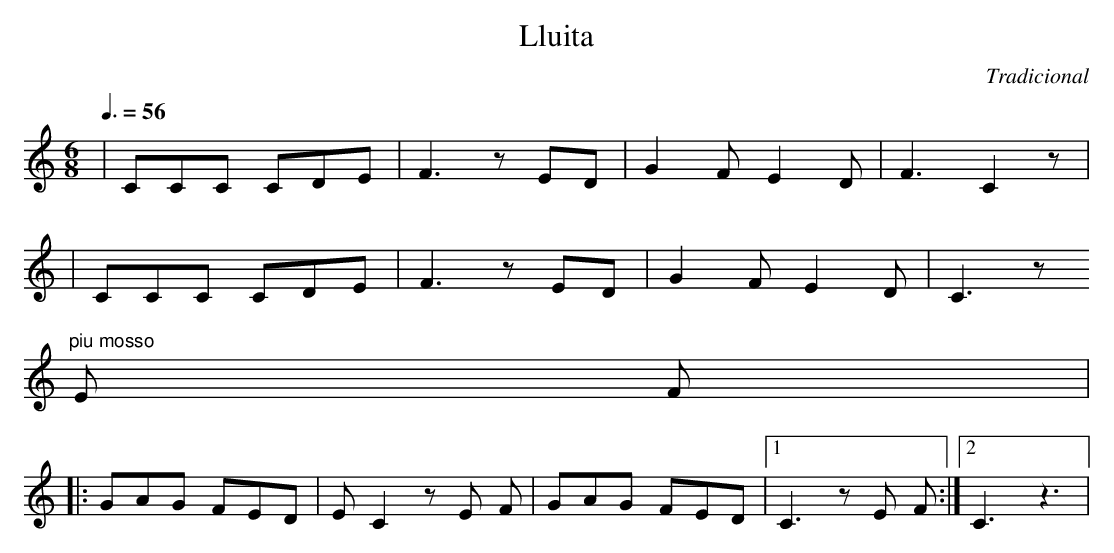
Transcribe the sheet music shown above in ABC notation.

X:1
T:Lluita
C:Tradicional
M:6/8
L:1/8
Q:3/8=56
K:C
|CCC CDE|F3 z ED|G2 F E2 D|F3 C2 z|
|CCC CDE|F3 z ED|G2 F E2 D|C3 z
"piu mosso"
E F|
|: GAG FED|E C2 z E F|GAG FED|[1 C3 z E F :|[2 C3 z3|
